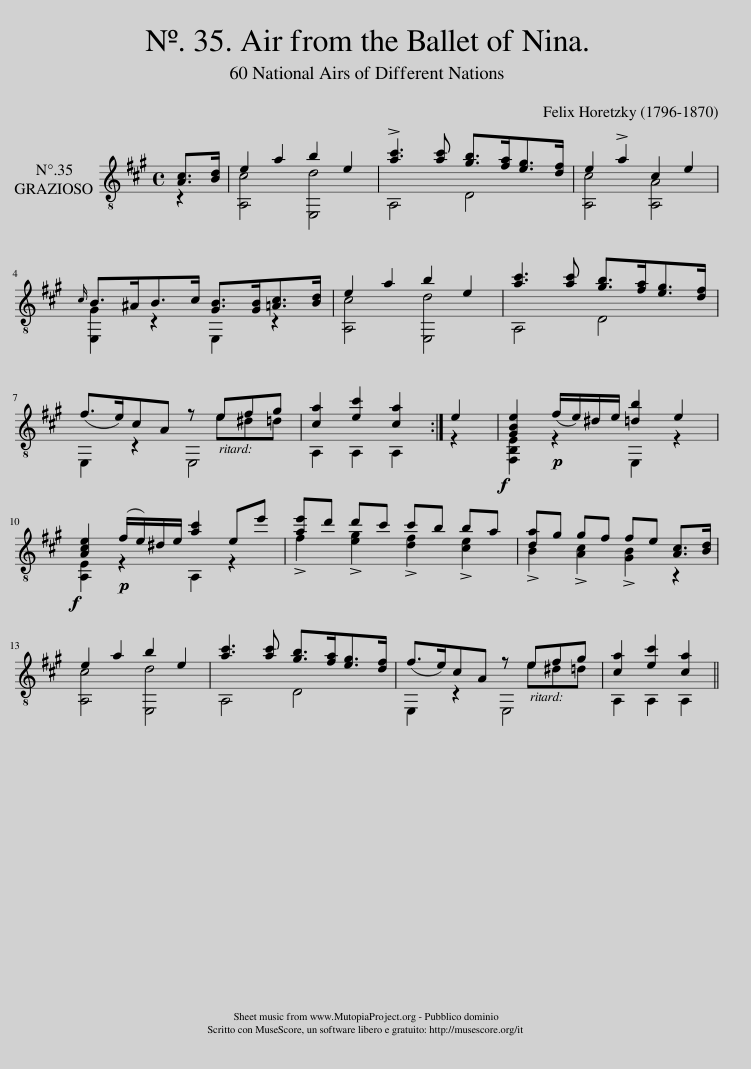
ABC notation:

X:1
%%score ( 1 2 3 )
L:1/8
Q:1/8=125
M:4/4
I:linebreak $
K:A
V:1 treble-8
V:2 treble-8
V:3 treble-8
V:1
 [Ac]>[Bd] | e2 a2 b2 e2 | !>![ac']3 [ac'] [gb]>[fa][eg]>[df] | e2 !>!a2 c2 e2 |${c} B>^AB>c [GB]>[GB][=Ac]>[Bd] | %5
 e2 a2 b2 e2 | [ac']3 [ac'] [gb]>[fa][eg]>[df] |$ (f>e)cA z efg | [ca]2 [ec']2 [ca]2 :| e2 | %10
!f! [GBe]2!p! (f/e/)^d/e/ [=db]2 e2 |$!f! [Ace]2!p! (f/e/)^d/e/ [ac']2 ee' | [ae']d' d'c' c'b ba | [da]g gf fe [Ac]>[Bd] |$ e2 a2 b2 e2 | %15
 [ac']3 [ac'] [gb]>[fa][eg]>[df] | (f>e)cA z efg | [ca]2 [ec']2 [ca]2!D.C.! || %18
V:2
 z2 | [A,c]4 [E,d]4 | A,4 D4 | [A,c]4 [A,A]4 |$ [E,G]2 z2 E,2 z2 | %5
 [A,c]4 [E,d]4 | A,4 D4 |$ E,2 z2 E,4 | A,2 A,2 A,2 :| z2 | %10
 [F,B,E]2 z2 E,2 z2 |$ [A,E]2 z2 A,2 z2 | !>!f2 !>![eg]2 !>![df]2 !>![ce]2 | !>!B2 !>![Ac]2 !>![GB]2 z2 |$ [A,c]4 [E,d]4 | %15
 A,4 D4 | E,2 z2 E,4 | A,2 A,2 A,2 || %18
V:3
 x2 | x8 | x8 | x8 |$ x8 | %5
 x8 | x8 |$ x5 e^d=d | x6 :| x2 | %10
 x8 |$ x8 | x8 | x8 |$ x8 | %15
 x8 | x5 e^d=d | x6 || %18
